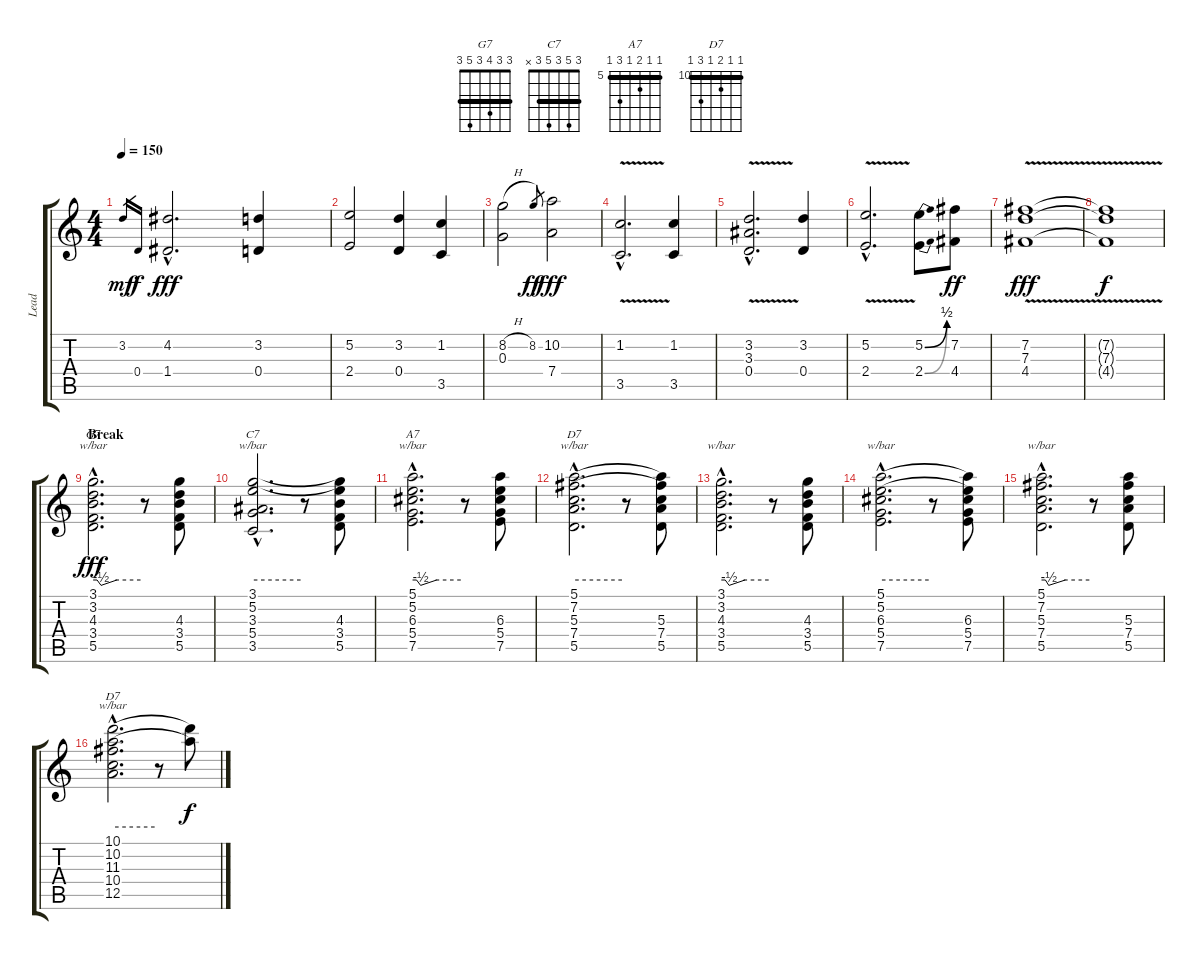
\track ("Lead" "Lead") {instrument acousticguitarnylon}
\staff {score tabs}
\tuning (E4 B3 G3 D3 A2 E2) {hide}
\chord ("G7" 3 3 4 3 5 3) {barre 3}
\chord ("C7" 3 5 3 5 3 x) {barre 3}
\chord ("A7" 5 5 6 5 7 5) {firstfret 5 barre 5}
\chord ("D7" 5 7 5 7 5 x) {firstfret 5 barre 5}
\chord ("D7" 10 10 11 10 12 10) {firstfret 10 barre 10}
\ts (4 4)
\tempo 150
\clef g2
\ks c
3.2.16{gr dy mf} 0.4.16{gr dy f} (4.2{hac} 1.4{hac}).2{d dy fff} (3.2 0.4).4 |
(5.2 2.4).2 (3.2 0.4).4 (1.2 3.5).4 |
(8.2{h} 0.3).2 8.2.8{gr dy ff} (10.2 7.4).2{dy fff} |
(1.2{v hac} 3.5{hac}).2{d} (1.2 3.5).4 |
(3.2{v hac} 3.3{hac} 0.4{hac}).2{d} (3.2 0.4).4 |
(5.2{v hac} 2.4{hac}).2{d} (5.2{be (bend 0 0 60 2)} 2.4{be (bend 0 0 60 2)}).8 (7.2 4.4).8{dy ff} |
(7.2{v} 7.3{v} 4.4).1{dy fff} |
(7.2{t} 7.3{t} 4.4{t}).1{dy f} |
\section ("" "Break")
(3.1{hac} 3.2{hac} 4.3{hac} 3.4{hac} 5.5{hac}).2{d tbe (custom default 0 0 5 0 10 -2 30 0 60 0) ch "G7" dy fff instrument acousticguitarsteel} r.8 (3.1{t} 3.2{t} 4.3 3.4 5.5).8 |
(3.1{hac} 5.2{hac} 3.3{hac} 5.4{hac} 3.5{hac}).2{d tbe (hold default 0 0 60 0) ch "C7"} r.8 (3.1{t} 5.2{t} 4.3 3.4 5.5).8 |
(5.1{hac} 5.2{hac} 6.3{hac} 5.4{hac} 7.5{hac}).2{d tbe (custom default 0 0 5 0 10 -2 30 0 60 0) ch "A7"} r.8 (5.1{t} 5.2{t} 6.3 5.4 7.5).8 |
(5.1{hac} 7.2{hac} 5.3{hac} 7.4{hac} 5.5{hac}).2{d tbe (hold default 0 0 60 0) ch "D7"} r.8 (5.1{t} 7.2{t} 5.3 7.4 5.5).8 |
(3.1{hac} 3.2{hac} 4.3{hac} 3.4{hac} 5.5{hac}).2{d tbe (custom default 0 0 5 0 10 -2 30 0 60 0)} r.8 (3.1{t} 3.2{t} 4.3 3.4 5.5).8 |
(5.1{hac} 5.2{hac} 6.3{hac} 5.4{hac} 7.5{hac}).2{d tbe (hold default 0 0 60 0)} r.8 (5.1{t} 5.2{t} 6.3 5.4 7.5).8 |
(5.1{hac} 7.2{hac} 5.3{hac} 7.4{hac} 5.5{hac}).2{d tbe (custom default 0 0 5 0 9 -2 30 0 60 0)} r.8 (5.1{t} 7.2{t} 5.3 7.4 5.5).8 |
(10.1{hac} 10.2{hac} 11.3{hac} 10.4{hac} 12.5{hac}).2{d tbe (hold default 0 0 60 0) ch "D7"} r.8 (10.1{t} 10.2{t}).8{dy f}
